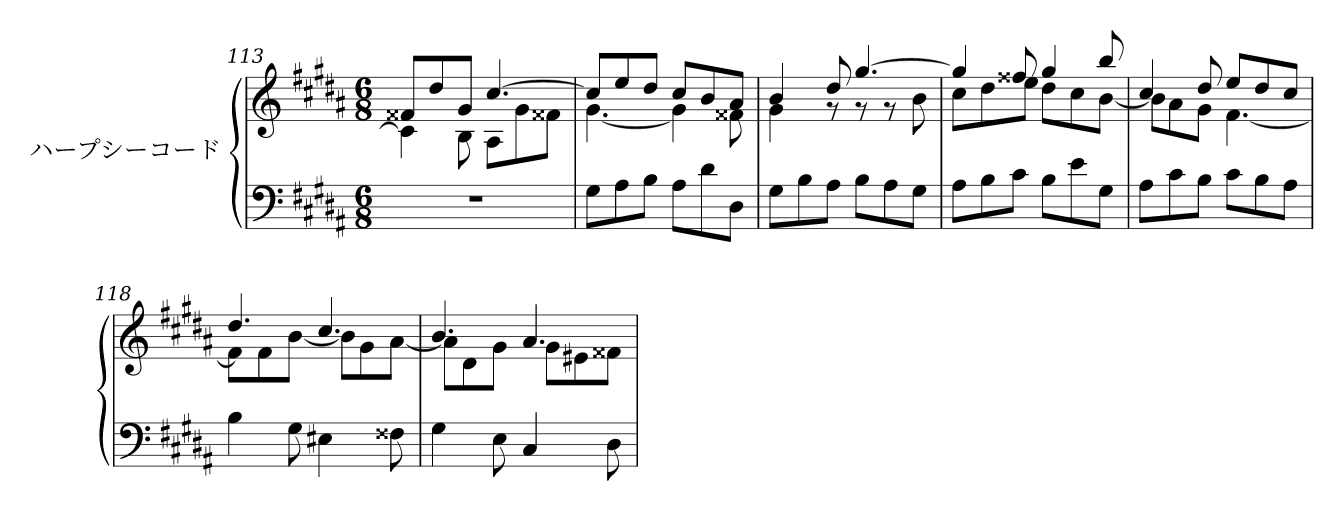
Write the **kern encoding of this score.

**kern	**kern
*part1	*part1
*staff2	*staff1
*I"ハープシーコード	*
!!LO:LB:g=z
*clefF4	*clefG2
*k[f#c#g#d#a#]	*k[f#c#g#d#a#]
*M6/8	*M6/8
=113	=113
*	*^
2.r	8f##X/L	4c#\]
.	8dd#/	.
.	8g#/J	8B\
.	[4.cc#/	8A#\L
.	.	8g#\
.	.	8f##X\J
=114	=114	=114
8G#\L	8cc#/L]	[4.g#\
8A#\	8ee/	.
8B\J	8dd#/J	.
8A#\L	8cc#/L	4g#\]
8d#\	8b/	.
8D#\J	8a#/J	8f##X\
=115	=115	=115
8G#\L	4b/	4g#\
8B\	.	.
8A#\J	8dd#/	8r
8B\L	[4.gg#/	8r
8A#\	.	8r
8G#\J	.	8b\
=116	=116	=116
8A#\L	4gg#/]	8cc#\L
8B\	.	8dd#\
8c#\J	8ff##X/	8ee\J
8B\L	4gg#/	8dd#\L
8e\	.	8cc#\
8G#\J	8bb/	[8b\J
=117	=117	=117
8A#\L	4cc#/	8b\L]
8c#\	.	8a#\
8B\J	8dd#/	8g#\J
8c#\L	8ee/L	[4.f#\
8B\	8dd#/	.
8A#\J	8cc#/J	.
!!LO:LB:g=z	!!
=118	=118	=118
4B\	4.dd#/	8f#\L]
.	.	8f#\
8G#\	.	[8b\J
4E#X\	4.cc#/	8b\L]
.	.	8g#\
8F##X\	.	[8a#\J
=119	=119	=119
4G#\	4.b/	8a#\L]
.	.	8d#\
8E\	.	8g#\J
4C#/	4.a#/	8g#\L
.	.	8e#X\
8D#\	.	8f##X\J
*	*v	*v
=	=
*-	*-
